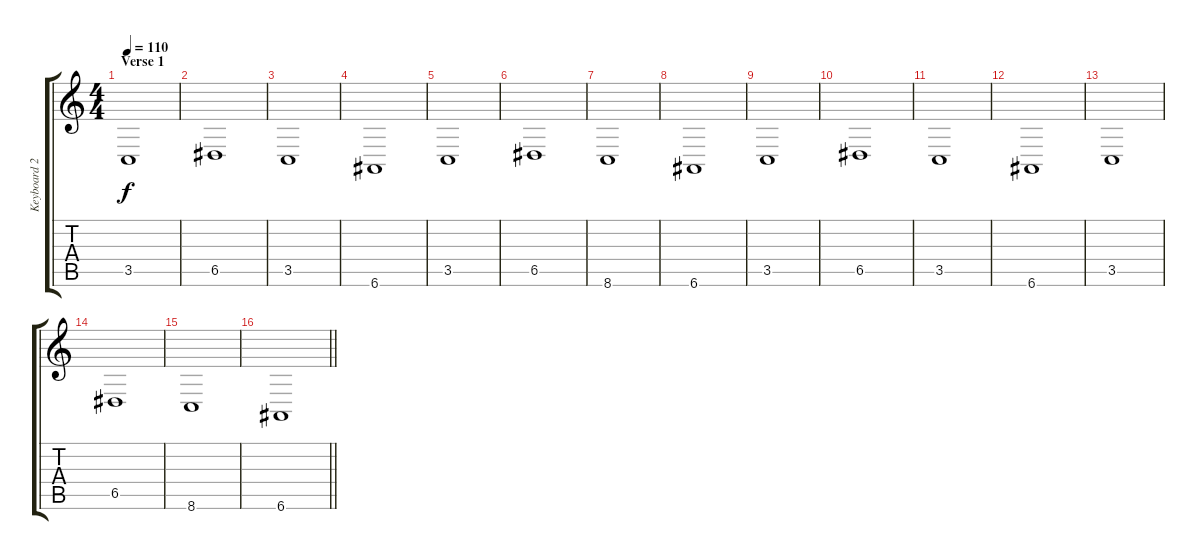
\track ("Keyboard 2 (Low)" "Keyboard 2") {instrument stringensemble2}
\staff {score tabs}
\tuning (E4 B3 G3 D3 A2 E2) {hide}
\ts (4 4)
\section ("" "Verse 1")
\tempo 110
\clef g2
\ks c
3.5.1{dy f} |
6.5.1 |
3.5.1 |
6.6.1 |
3.5.1 |
6.5.1 |
8.6.1 |
6.6.1 |
3.5.1 |
6.5.1 |
3.5.1 |
6.6.1 |
3.5.1 |
6.5.1 |
8.6.1 |
\barLineRight lightlight
6.6.1
